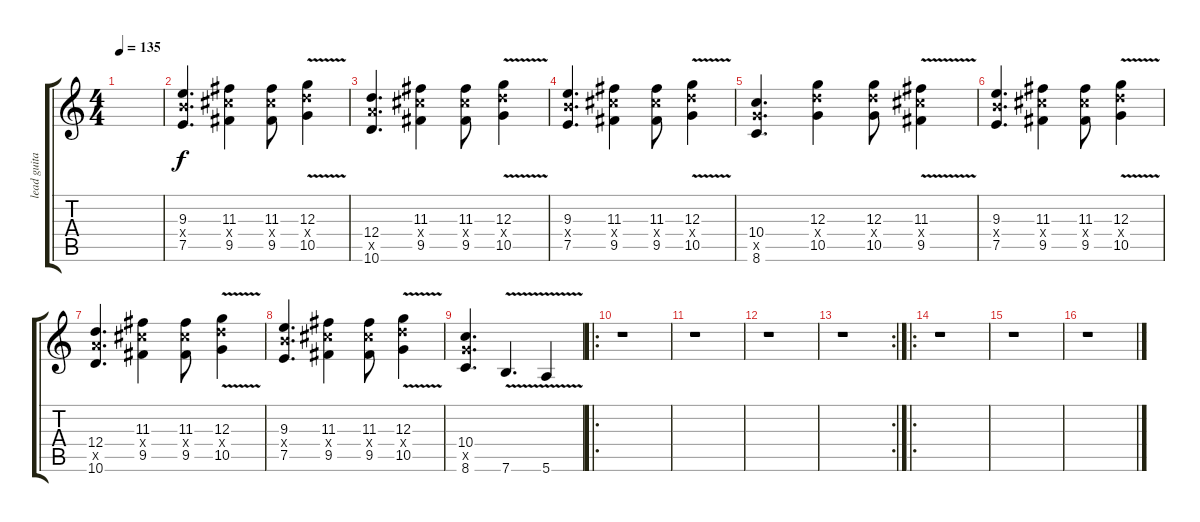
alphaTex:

\track ("lead guitar" "lead guita") {instrument distortionguitar}
\staff {score tabs}
\tuning (E4 B3 G3 D3 A2 E2) {hide}
\ts (4 4)
\tempo 135
\clef g2
\ks c
|
(9.3 9.4{x} 7.5).4{d} (11.3 11.4{x} 9.5).4 (11.3 11.4{x} 9.5).8 (12.3{v} 12.4{v x} 10.5{v}).4 |
(12.4 12.5{x} 10.6).4{d} (11.3 11.4{x} 9.5).4 (11.3 11.4{x} 9.5).8 (12.3{v} 12.4{v x} 10.5{v}).4 |
(9.3 9.4{x} 7.5).4{d} (11.3 11.4{x} 9.5).4 (11.3 11.4{x} 9.5).8 (12.3{v} 12.4{v x} 10.5{v}).4 |
(10.4 10.5{x} 8.6).4{d} (12.3 12.4{x} 10.5).4 (12.3 12.4{x} 10.5).8 (11.3{v} 11.4{v x} 9.5{v}).4 |
(9.3 9.4{x} 7.5).4{d} (11.3 11.4{x} 9.5).4 (11.3 11.4{x} 9.5).8 (12.3{v} 12.4{v x} 10.5{v}).4 |
(12.4 12.5{x} 10.6).4{d} (11.3 11.4{x} 9.5).4 (11.3 11.4{x} 9.5).8 (12.3{v} 12.4{v x} 10.5{v}).4 |
(9.3 9.4{x} 7.5).4{d} (11.3 11.4{x} 9.5).4 (11.3 11.4{x} 9.5).8 (12.3{v} 12.4{v x} 10.5{v}).4 |
(10.4 10.5{x} 8.6).4{d} 7.6{v}.4{d} 5.6{v}.4 |
\ro
r.1 |
r.1 |
r.1 |
\rc 2
r.1 |
\ro
r.1 |
r.1 |
r.1
